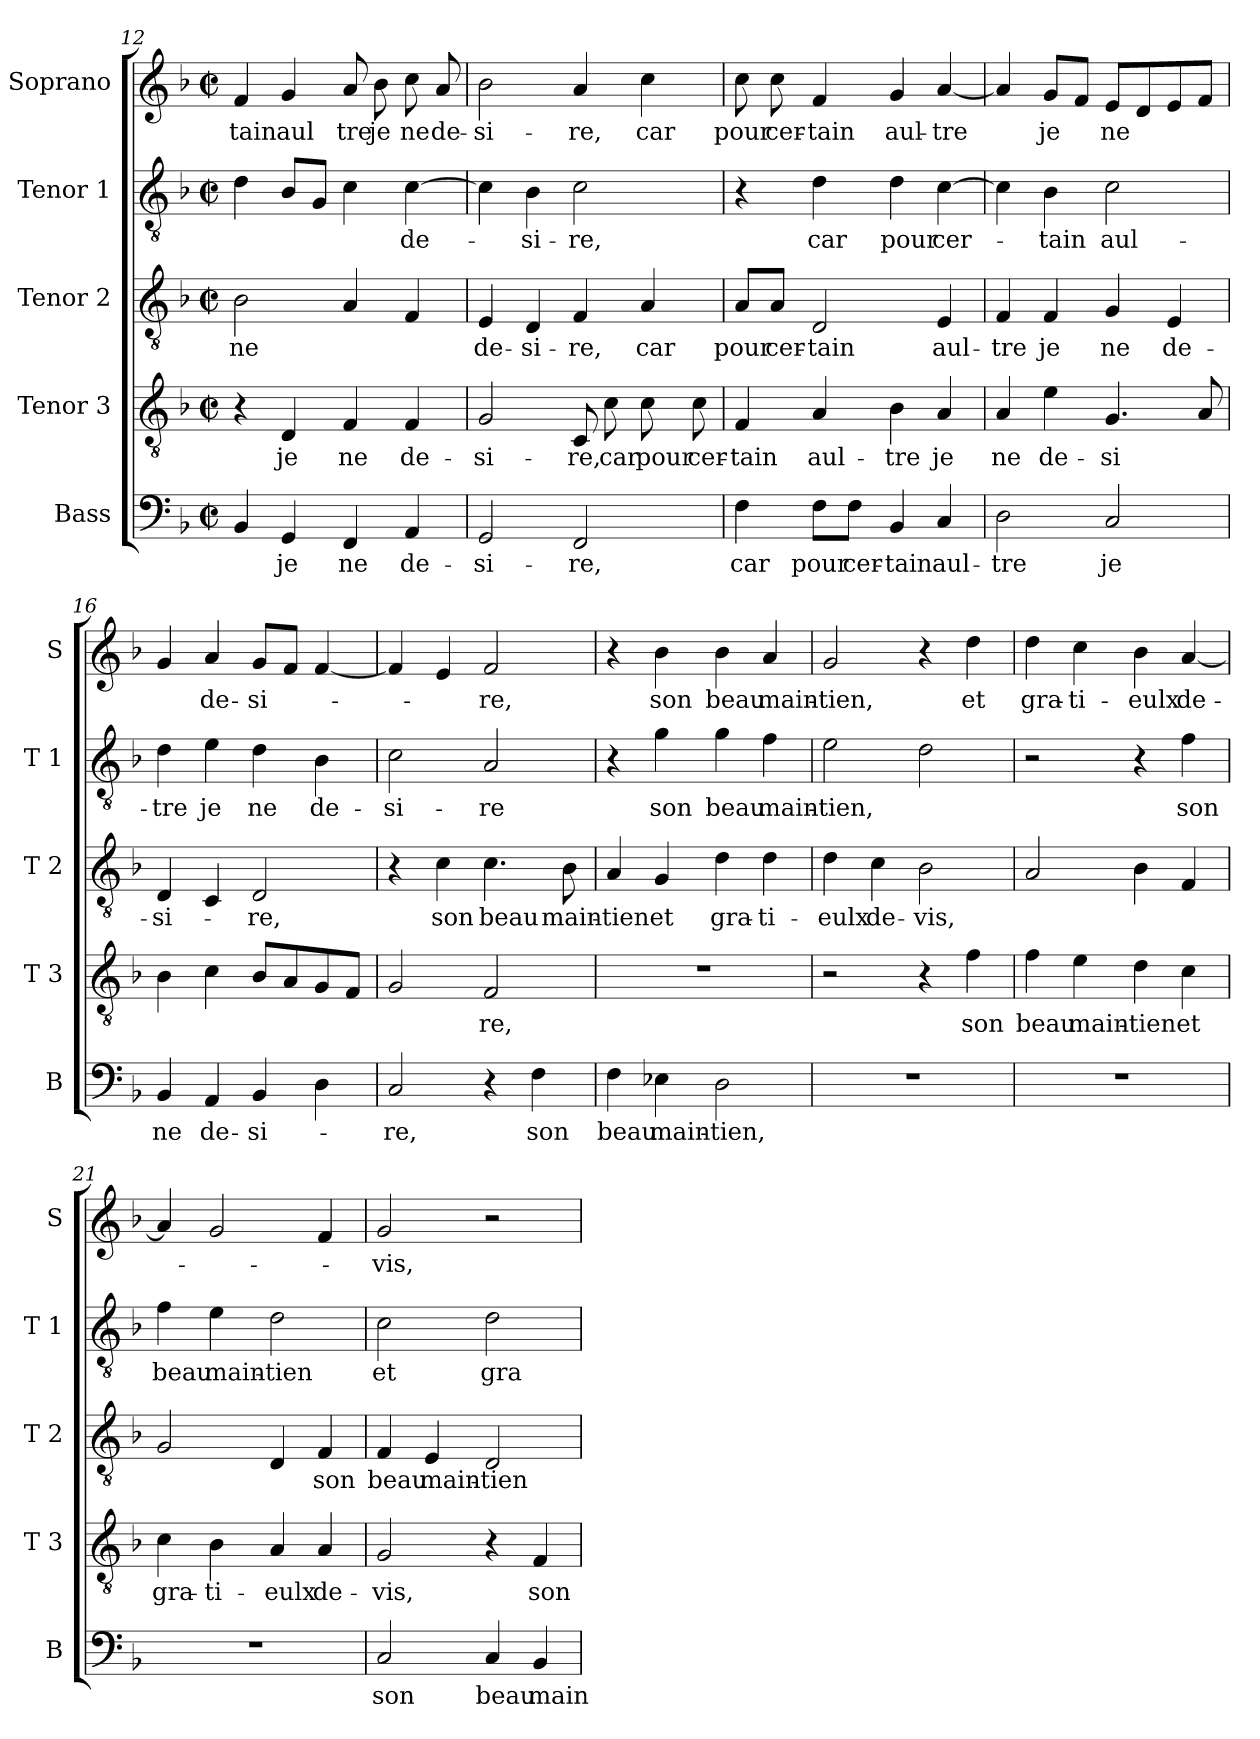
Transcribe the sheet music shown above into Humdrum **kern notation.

**kern	**text	**kern	**text	**kern	**text	**kern	**text	**kern	**text
*part5	*part5	*part4	*part4	*part3	*part3	*part2	*part2	*part1	*part1
*staff5	*staff5	*staff4	*staff4	*staff3	*staff3	*staff2	*staff2	*staff1	*staff1
*I"Bass	*	*I"Tenor 3	*	*I"Tenor 2	*	*I"Tenor 1	*	*I"Soprano	*
*I'B	*	*I'T 3	*	*I'T 2	*	*I'T 1	*	*I'S	*
*clefF4	*	*clefGv2	*	*clefGv2	*	*clefGv2	*	*clefG2	*
*k[b-]	*	*k[b-]	*	*k[b-]	*	*k[b-]	*	*k[b-]	*
*F:	*	*F:	*	*F:	*	*F:	*	*F:	*
*M2/2	*	*M2/2	*	*M2/2	*	*M2/2	*	*M2/2	*
*met(c|)	*	*met(c|)	*	*met(c|)	*	*met(c|)	*	*met(c|)	*
=12	=12	=12	=12	=12	=12	=12	=12	=12	=12
4BB-/	.	4r	.	2B-\	ne	4d\	.	4f/	-tain
4GG/	je	4D/	je	.	.	8B-/L	.	4g/	aul
.	.	.	.	.	.	8G/J	.	.	.
4FF/	ne	4F/	ne	4A/	.	4c\	.	8a/	tre
.	.	.	.	.	.	.	.	8b-\	je
4AA/	de-	4F/	de-	4F/	.	[4c\	de-	8cc\	ne
.	.	.	.	.	.	.	.	8a/	de-
=13	=13	=13	=13	=13	=13	=13	=13	=13	=13
2GG/	-si-	2G/	-si-	4E/	de-	4c\]	.	2b-\	-si-
.	.	.	.	4D/	-si-	4B-\	-si-	.	.
2FF/	-re,	8C/	-re,	4F/	-re,	2c\	-re,	4a/	-re,
.	.	8c\	car	.	.	.	.	.	.
.	.	8c\	pour	4A/	car	.	.	4cc\	car
.	.	8c\	cer-	.	.	.	.	.	.
!!LO:LB:g=z
=14	=14	=14	=14	=14	=14	=14	=14	=14	=14
4F\	car	4F/	-tain	8A/L	pour	4r	.	8cc\	pour
.	.	.	.	8A/J	cer-	.	.	8cc\	cer-
8F\L	pour	4A/	aul-	2D/	-tain	4d\	car	4f/	-tain
8F\J	cer-	.	.	.	.	.	.	.	.
4BB-/	-tain	4B-\	-tre	.	.	4d\	pour	4g/	aul-
4C/	aul-	4A/	je	4E/	aul-	[4c\	cer-	[4a/	-tre
=15	=15	=15	=15	=15	=15	=15	=15	=15	=15
2D\	-tre	4A/	ne	4F/	-tre	4c\]	.	4a/]	.
.	.	4e\	de-	4F/	je	4B-\	-tain	8g/L	je
.	.	.	.	.	.	.	.	8f/J	.
2C/	je	4.G/	-si	4G/	ne	2c\	aul-	8e/L	ne
.	.	.	.	.	.	.	.	8d/	.
.	.	.	.	4E/	de-	.	.	8e/	.
.	.	8A/	.	.	.	.	.	8f/J	.
=16	=16	=16	=16	=16	=16	=16	=16	=16	=16
4BB-/	ne	4B-\	.	4D/	-si-	4d\	-tre	4g/	.
4AA/	de-	4c\	.	4C/	.	4e\	je	4a/	de-
4BB-/	-si-	8B-/L	.	2D/	-re,	4d\	ne	8g/L	-si-
.	.	8A/	.	.	.	.	.	8f/J	.
4D\	.	8G/	.	.	.	4B-\	de-	[4f/	.
.	.	8F/J	.	.	.	.	.	.	.
=17	=17	=17	=17	=17	=17	=17	=17	=17	=17
2C/	-re,	2G/	.	4r	.	2c\	-si-	4f/]	.
.	.	.	.	4c\	son	.	.	4e/	.
4r	.	2F/	re,	4.c\	beau	2A/	-re	2f/	-re,
4F\	son	.	.	.	.	.	.	.	.
.	.	.	.	8B-\	main-	.	.	.	.
=18	=18	=18	=18	=18	=18	=18	=18	=18	=18
4F\	beau	1r	.	4A/	-tien	4r	.	4r	.
4E-X\	main-	.	.	4G/	et	4g\	son	4b-\	son
2D\	-tien,	.	.	4d\	gra-	4g\	beau	4b-\	beau
.	.	.	.	4d\	-ti-	4f\	main-	4a/	main-
=19	=19	=19	=19	=19	=19	=19	=19	=19	=19
1r	.	2r	.	4d\	-eulx	2e\	-tien,	2g/	-tien,
.	.	.	.	4c\	de-	.	.	.	.
.	.	4r	.	2B-\	-vis,	2d\	.	4r	.
.	.	4f\	son	.	.	.	.	4dd\	et
!!LO:LB:g=z
=20	=20	=20	=20	=20	=20	=20	=20	=20	=20
1r	.	4f\	beau	2A/	.	2r	.	4dd\	gra-
.	.	4e\	main-	.	.	.	.	4cc\	-ti-
.	.	4d\	-tien	4B-\	.	4r	.	4b-\	-eulx
.	.	4c\	et	4F/	.	4f\	son	[4a/	de-
=21	=21	=21	=21	=21	=21	=21	=21	=21	=21
1r	.	4c\	gra-	2G/	.	4f\	beau	4a/]	.
.	.	4B-\	-ti-	.	.	4e\	main-	2g/	.
.	.	4A/	-eulx	4D/	.	2d\	-tien	.	.
.	.	4A/	de-	4F/	son	.	.	4f/	.
=22	=22	=22	=22	=22	=22	=22	=22	=22	=22
2C/	son	2G/	-vis,	4F/	beau	2c\	et	2g/	-vis,
.	.	.	.	4E/	main-	.	.	.	.
4C/	beau	4r	.	2D/	-tien	2d\	gra-	2r	.
4BB-/	main-	4F/	son	.	.	.	.	.	.
=	=	=	=	=	=	=	=	=	=
*-	*-	*-	*-	*-	*-	*-	*-	*-	*-
